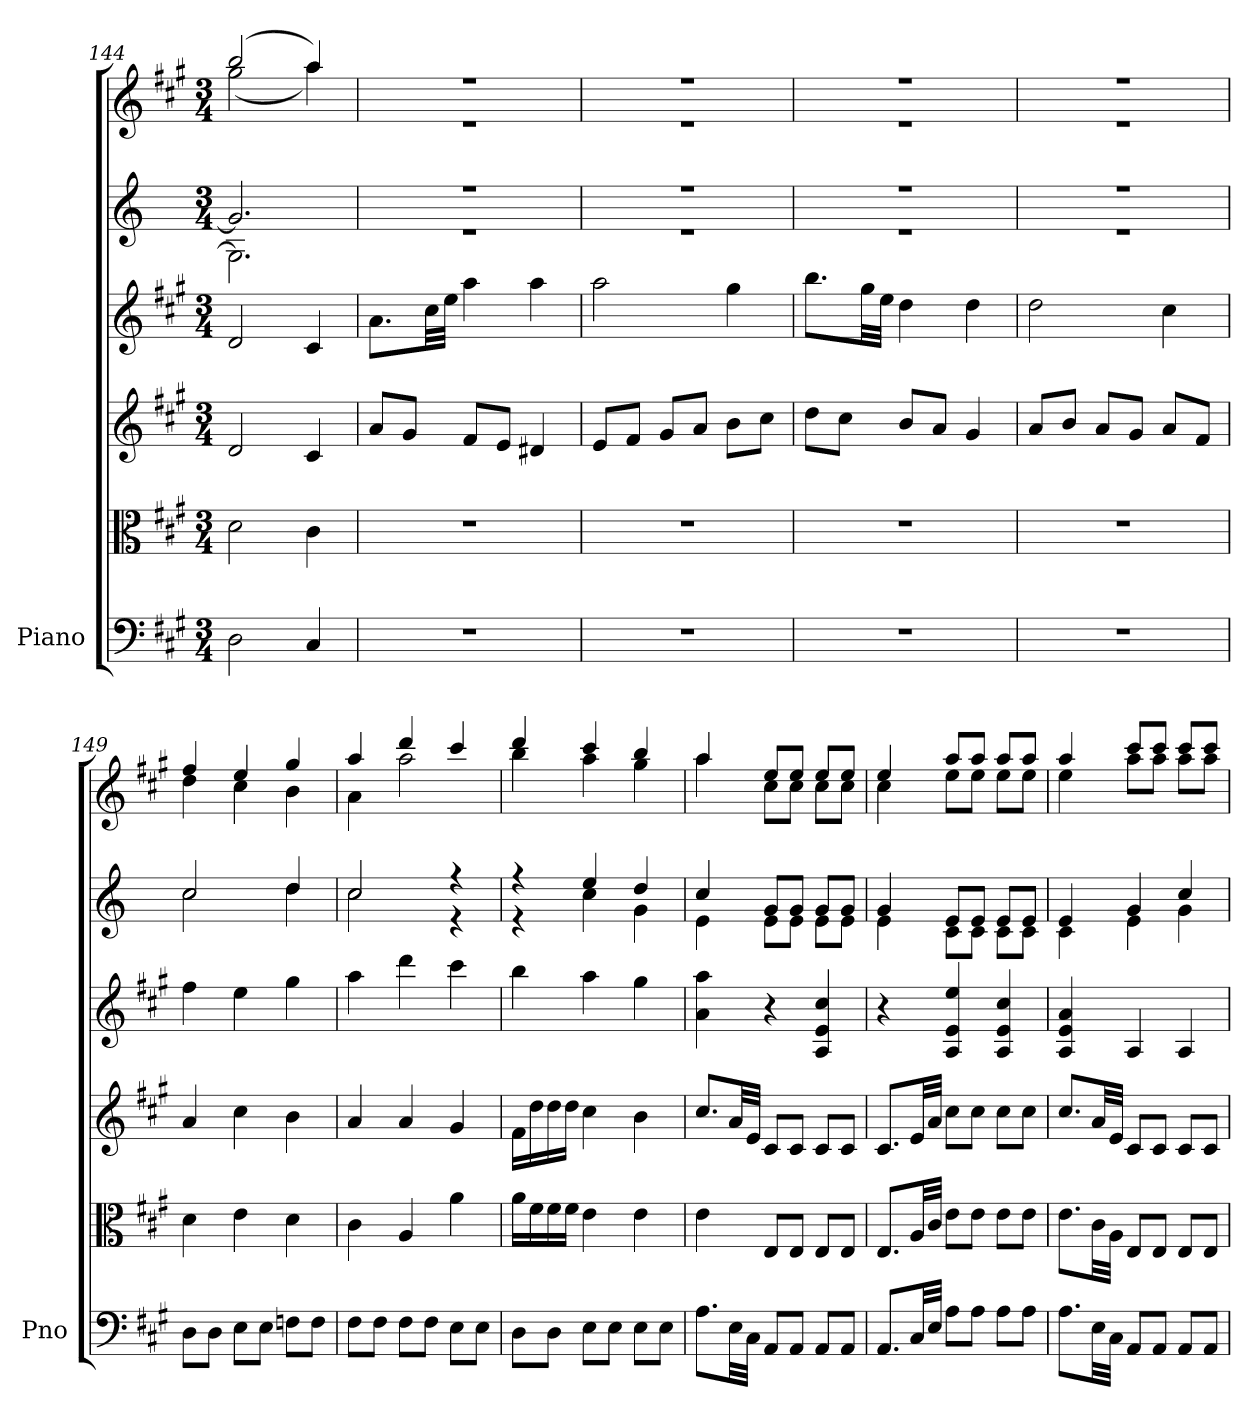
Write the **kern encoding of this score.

**kern	**kern	**kern	**kern	**kern	**kern
*part1	*part1	*part1	*part1	*part1	*part1
*staff6	*staff5	*staff4	*staff3	*staff2	*staff1
*I"Piano	*	*	*	*	*
*I'Pno	*	*	*	*	*
*clefF4	*clefC3	*	*	*	*
*k[f#c#g#]	*k[f#c#g#]	*k[f#c#g#]	*k[f#c#g#]	*k[]	*k[f#c#g#]
*A:	*A:	*A:	*A:	*C:	*A:
*M3/4	*M3/4	*M3/4	*M3/4	*M3/4	*M3/4
=144	=144	=144	=144	=144	=144
*	*	*	*	*^	*^
2D\	2d\	2d/	2d/	2.g/]	2.G\]	(2bb/	(2gg#\
4C#/	4c#\	4c#/	4c#/	.	.	4aa/)	4aa\)
!!LO:PB:g=z	!!
=145	=145	=145	=145	=145	=145	=145	=145
2.r	2.r	8a/L	8.a\L	2.r	2.r	2.r	2.r
.	.	8g#/J	.	.	.	.	.
.	.	.	32cc#\LL	.	.	.	.
.	.	.	32ee\JJJ	.	.	.	.
.	.	8f#/L	4aa\	.	.	.	.
.	.	8e/J	.	.	.	.	.
.	.	4d#X/	4aa\	.	.	.	.
=146	=146	=146	=146	=146	=146	=146	=146
2.r	2.r	8e/L	2aa\	2.r	2.r	2.r	2.r
.	.	8f#/J	.	.	.	.	.
.	.	8g#/L	.	.	.	.	.
.	.	8a/J	.	.	.	.	.
.	.	8b\L	4gg#\	.	.	.	.
.	.	8cc#\J	.	.	.	.	.
=147	=147	=147	=147	=147	=147	=147	=147
2.r	2.r	8dd\L	8.bb\L	2.r	2.r	2.r	2.r
.	.	8cc#\J	.	.	.	.	.
.	.	.	32gg#\LL	.	.	.	.
.	.	.	32ee\JJJ	.	.	.	.
.	.	8b/L	4dd\	.	.	.	.
.	.	8a/J	.	.	.	.	.
.	.	4g#/	4dd\	.	.	.	.
=148	=148	=148	=148	=148	=148	=148	=148
2.r	2.r	8a/L	2dd\	2.r	2.r	2.r	2.r
.	.	8b/J	.	.	.	.	.
.	.	8a/L	.	.	.	.	.
.	.	8g#/J	.	.	.	.	.
.	.	8a/L	4cc#\	.	.	.	.
.	.	8f#/J	.	.	.	.	.
!!LO:PB:g=z	!!
=149	=149	=149	=149	=149	=149	=149	=149
8D\L	4d\	4a/	4ff#\	2cc/	2cc\	4ff#/	4dd\
8D\J	.	.	.	.	.	.	.
8E\L	4e\	4cc#\	4ee\	.	.	4ee/	4cc#\
8E\J	.	.	.	.	.	.	.
8Fn\L	4d\	4b\	4gg#\	4dd/	4dd\	4gg#/	4b\
8F\J	.	.	.	.	.	.	.
=150	=150	=150	=150	=150	=150	=150	=150
8F#\L	4c#\	4a/	4aa\	2cc/	2cc\	4aa/	4a\
8F#\J	.	.	.	.	.	.	.
8F#\L	4A/	4a/	4ddd\	.	.	4ddd/	2aa\
8F#\J	.	.	.	.	.	.	.
8E\L	4a\	4g#/	4ccc#\	4r	4r	4ccc#/	.
8E\J	.	.	.	.	.	.	.
=151	=151	=151	=151	=151	=151	=151	=151
8D\L	16a\LL	16f#\LL	4bb\	4r	4r	4ddd/	4bb\
.	16f#\	16dd\	.	.	.	.	.
8D\J	16f#\	16dd\	.	.	.	.	.
.	16f#\JJ	16dd\JJ	.	.	.	.	.
8E\L	4e\	4cc#\	4aa\	4ee/	4cc\	4ccc#/	4aa\
8E\J	.	.	.	.	.	.	.
8E\L	4e\	4b\	4gg#\	4dd/	4g\	4bb/	4gg#\
8E\J	.	.	.	.	.	.	.
=152	=152	=152	=152	=152	=152	=152	=152
8.A\L	4e\	8.cc#/L	4a\ 4aa\	4cc/	4e\	4aa/	4aa\
32E\LL	.	32a/LL	.	.	.	.	.
32C#\JJJ	.	32e/JJJ	.	.	.	.	.
8AA/L	8E/L	8c#/L	4r	8g/L	8e\L	8ee/L	8cc#\L
8AA/J	8E/J	8c#/J	.	8g/J	8e\J	8ee/J	8cc#\J
8AA/L	8E/L	8c#/L	4A/ 4e/ 4cc#/	8g/L	8e\L	8ee/L	8cc#\L
8AA/J	8E/J	8c#/J	.	8g/J	8e\J	8ee/J	8cc#\J
=153	=153	=153	=153	=153	=153	=153	=153
8.AA/L	8.E/L	8.c#/L	4r	4g/	4e\	4ee/	4cc#\
32C#/LL	32A/LL	32e/LL	.	.	.	.	.
32E/JJJ	32c#/JJJ	32a/JJJ	.	.	.	.	.
8A\L	8e\L	8cc#\L	4A/ 4e/ 4ee/	8e/L	8c\L	8aa/L	8ee\L
8A\J	8e\J	8cc#\J	.	8e/J	8c\J	8aa/J	8ee\J
8A\L	8e\L	8cc#\L	4A/ 4e/ 4cc#/	8e/L	8c\L	8aa/L	8ee\L
8A\J	8e\J	8cc#\J	.	8e/J	8c\J	8aa/J	8ee\J
=154	=154	=154	=154	=154	=154	=154	=154
8.A\L	8.e\L	8.cc#/L	4A/ 4e/ 4a/	4e/	4c\	4aa/	4ee\
32E\LL	32c#\LL	32a/LL	.	.	.	.	.
32C#\JJJ	32A\JJJ	32e/JJJ	.	.	.	.	.
8AA/L	8E/L	8c#/L	4A/	4g/	4e\	8ccc#/L	8aa\L
8AA/J	8E/J	8c#/J	.	.	.	8ccc#/J	8aa\J
8AA/L	8E/L	8c#/L	4A/	4cc/	4g\	8ccc#/L	8aa\L
8AA/J	8E/J	8c#/J	.	.	.	8ccc#/J	8aa\J
*	*	*	*	*v	*v	*	*
*	*	*	*	*	*v	*v
=	=	=	=	=	=
*-	*-	*-	*-	*-	*-
